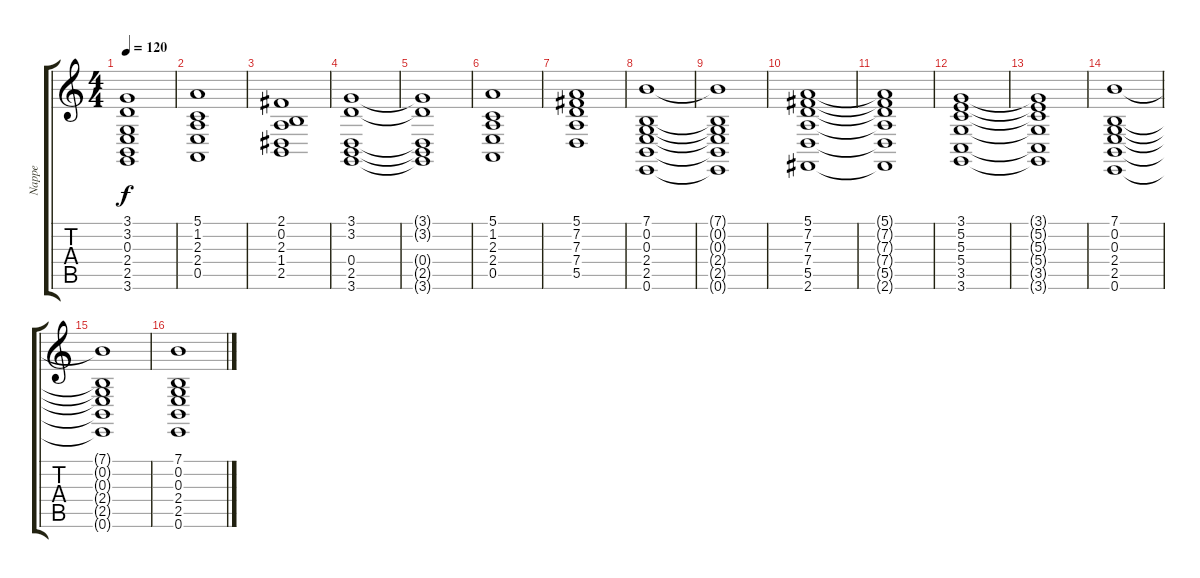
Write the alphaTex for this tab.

\track ("Nappe" "Nappe") {instrument stringensemble2}
\staff {score tabs}
\tuning (E4 B3 G3 D3 A2 E2) {hide}
\ts (4 4)
\tempo 120
\clef g2
\ks c
(3.1 3.2 0.3{t} 2.4{t} 2.5 3.6).1{dy f} |
(5.1 1.2 2.3 2.4 0.5).1 |
(2.1 0.2 2.3 1.4 2.5).1 |
(3.1 3.2 0.4 2.5 3.6).1 |
(3.1{t} 3.2{t} 0.4{t} 2.5{t} 3.6{t}).1 |
(5.1 1.2 2.3 2.4 0.5).1 |
(5.1 7.2 7.3 7.4 5.5).1 |
(7.1 0.2 0.3 2.4 2.5 0.6).1 |
(7.1{t} 0.2{t} 0.3{t} 2.4{t} 2.5{t} 0.6{t}).1 |
(5.1 7.2 7.3 7.4 5.5 2.6).1 |
(5.1{t} 7.2{t} 7.3{t} 7.4{t} 5.5{t} 2.6{t}).1 |
(3.1 5.2 5.3 5.4 3.5 3.6).1 |
(3.1{t} 5.2{t} 5.3{t} 5.4{t} 3.5{t} 3.6{t}).1 |
(7.1 0.2 0.3 2.4 2.5 0.6).1 |
(7.1{t} 0.2{t} 0.3{t} 2.4{t} 2.5{t} 0.6{t}).1 |
(7.1 0.2 0.3 2.4 2.5 0.6).1
